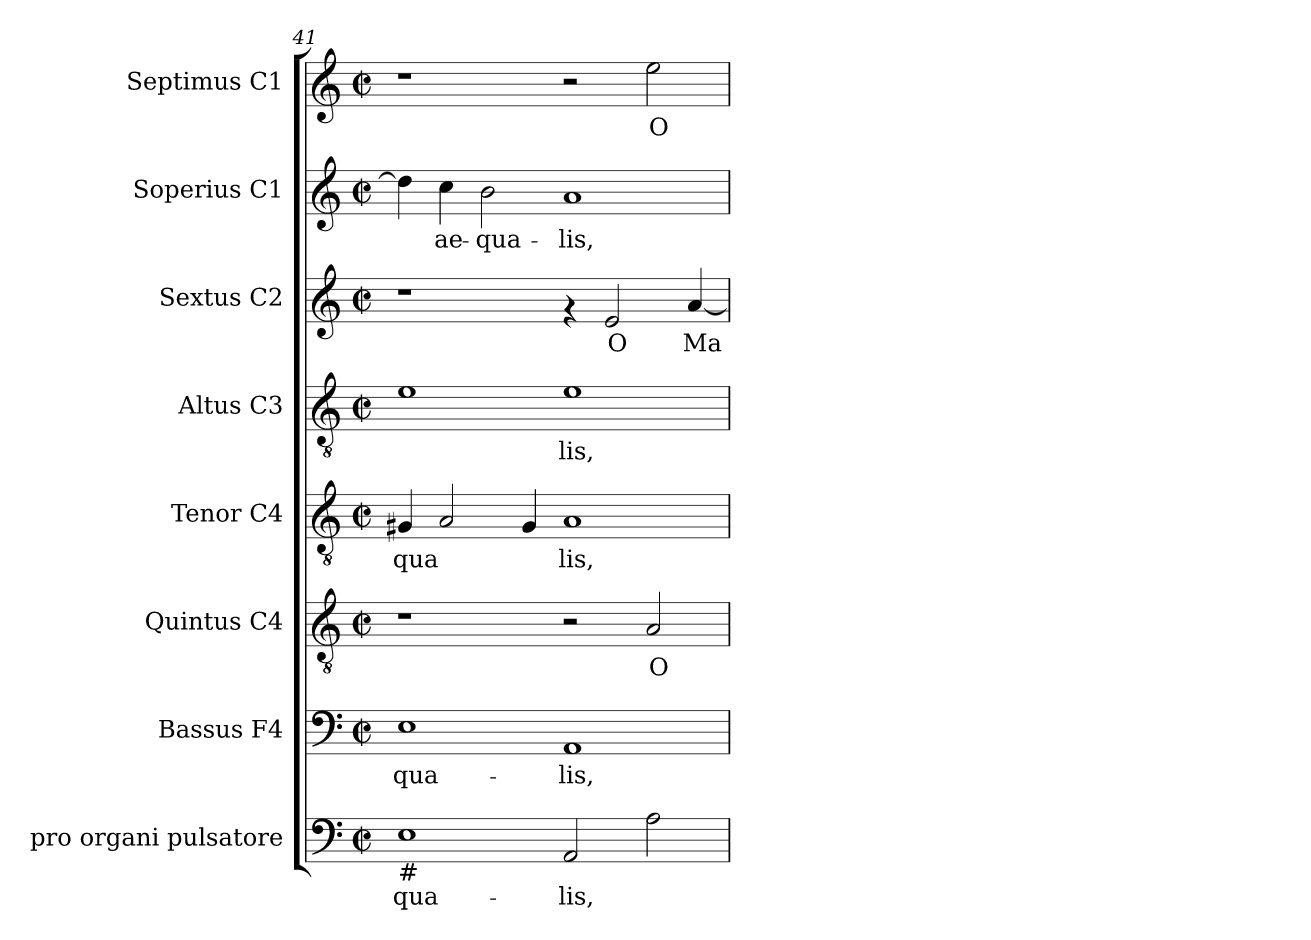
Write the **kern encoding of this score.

**kern	**text	**kern	**text	**kern	**text	**kern	**text	**kern	**text	**kern	**text	**kern	**text	**kern	**text
*part8	*part8	*part7	*part7	*part6	*part6	*part5	*part5	*part4	*part4	*part3	*part3	*part2	*part2	*part1	*part1
*staff8	*staff8	*staff7	*staff7	*staff6	*staff6	*staff5	*staff5	*staff4	*staff4	*staff3	*staff3	*staff2	*staff2	*staff1	*staff1
*I"pro organi  pulsatore	*	*I"Bassus  F4	*	*I"Quintus  C4	*	*I"Tenor  C4	*	*I"Altus  C3	*	*I"Sextus  C2	*	*I"Soperius  C1	*	*I"Septimus  C1	*
*clefF4	*	*clefF4	*	*clefGv2	*	*clefGv2	*	*clefGv2	*	*clefG2	*	*clefG2	*	*clefG2	*
*k[]	*	*k[]	*	*k[]	*	*k[]	*	*k[]	*	*k[]	*	*k[]	*	*k[]	*
*C:	*	*C:	*	*C:	*	*C:	*	*C:	*	*C:	*	*C:	*	*C:	*
*M2/2	*	*M2/2	*	*M2/2	*	*M2/2	*	*M2/2	*	*M2/2	*	*M2/2	*	*M2/2	*
*met(c|)	*	*met(c|)	*	*met(c|)	*	*met(c|)	*	*met(c|)	*	*met(c|)	*	*met(c|)	*	*met(c|)	*
=41	=41	=41	=41	=41	=41	=41	=41	=41	=41	=41	=41	=41	=41	=41	=41
!LO:TX:b:t=#	!	!	!	!	!	!	!	!	!	!	!	!	!	!	!
!	!LO:LY:a:cj	!	!LO:LY:b:cj	!	!	!	!LO:LY:b:rj	!	!LO:LY:b:rj	!	!	!	!LO:LY:b:cj	!	!
1E	-qua-	1E	-qua-	1r	.	4G#X/	-qua-	1e	--	1r	.	4dd\]	.	1r	.
!	!	!	!	!	!	!	!LO:LY:b:rj	!	!	!	!	!	!LO:LY:b:cj	!	!
.	.	.	.	.	.	2A/	--	.	.	.	.	4cc\	ae-	.	.
!	!	!	!	!	!	!	!	!	!	!	!	!	!LO:LY:b:cj	!	!
.	.	.	.	.	.	.	.	.	.	.	.	2b\	-qua-	.	.
!	!	!	!	!	!	!	!LO:LY:b:rj	!	!	!	!	!	!	!	!
.	.	.	.	.	.	4G#/	--	.	.	.	.	.	.	.	.
!	!LO:LY:a:cj	!	!LO:LY:b:cj	!	!	!	!LO:LY:b:rj	!	!LO:LY:b:rj	!	!	!	!LO:LY:b:cj	!	!
2AA/	-lis,	1AA	-lis,	2r	.	1A	-lis,	1e	-lis,	4rf	.	1a	-lis,	2r	.
!	!	!	!	!	!	!	!	!	!	!	!LO:LY:b:cj	!	!	!	!
.	.	.	.	.	.	.	.	.	.	2e/	O	.	.	.	.
!	!LO:LY:a:cj	!	!	!	!LO:LY:b:cj	!	!	!	!	!	!	!	!	!	!LO:LY:b:rj
2A\	.	.	.	2A/	O	.	.	.	.	.	.	.	.	2ee\	O
!	!	!	!	!	!	!	!	!	!	!	!LO:LY:b:cj	!	!	!	!
.	.	.	.	.	.	.	.	.	.	[<4a/	Ma-	.	.	.	.
=	=	=	=	=	=	=	=	=	=	=	=	=	=	=	=
*-	*-	*-	*-	*-	*-	*-	*-	*-	*-	*-	*-	*-	*-	*-	*-
